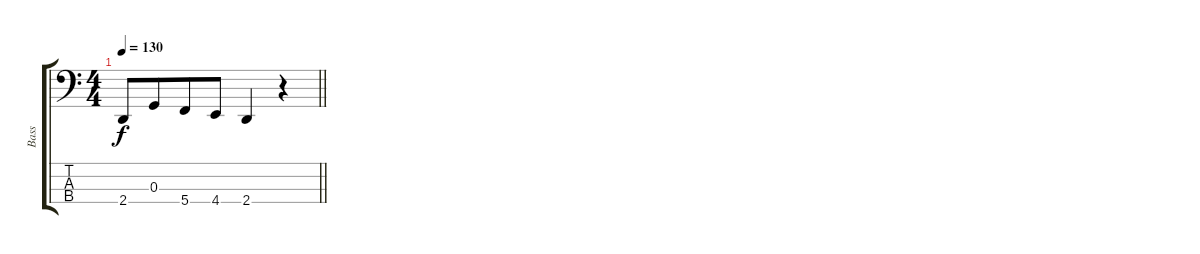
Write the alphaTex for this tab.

\track ("Bass" "Bass") {instrument electricbassfinger}
\staff {score tabs}
\tuning (F2 C2 G1 C1) {hide}
\ts (4 4)
\tempo 130
\clef f4
\barLineRight lightlight
\ks c
2.4{t}.8{dy f} 0.3.8{beam merge} 5.4.8 4.4.8 2.4.4 r.4
